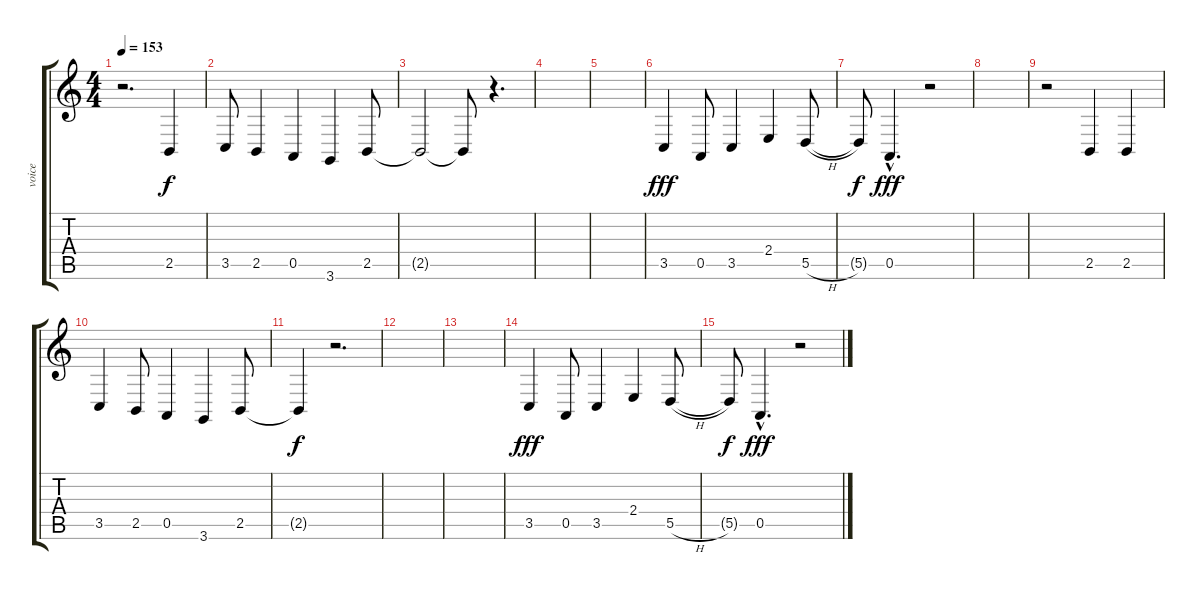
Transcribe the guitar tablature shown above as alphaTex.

\track ("voice" "voice") {instrument violin}
\staff {score tabs}
\tuning (E4 B3 G3 D3 A2 E2) {hide}
\ts (4 4)
\tempo 153
\clef g2
\ks c
r.2{d dy f} 2.5.4 |
3.5.8 2.5.4 0.5.4 3.6.4 2.5.8 |
2.5{t}.2 2.5{t}.8 r.4{d} |
|
|
3.5.4{dy fff} 0.5.8 3.5.4 2.4.4 5.5{h}.8 |
5.5{t}.8{dy f} 0.5{hac}.4{d dy fff} r.2 |
|
r.2 2.5.4 2.5.4 |
3.5.4 2.5.8 0.5.4 3.6.4 2.5.8 |
2.5{t}.4{dy f} r.2{d} |
|
|
3.5.4{dy fff} 0.5.8 3.5.4 2.4.4 5.5{h}.8 |
5.5{t}.8{dy f} 0.5{hac}.4{d dy fff} r.2
